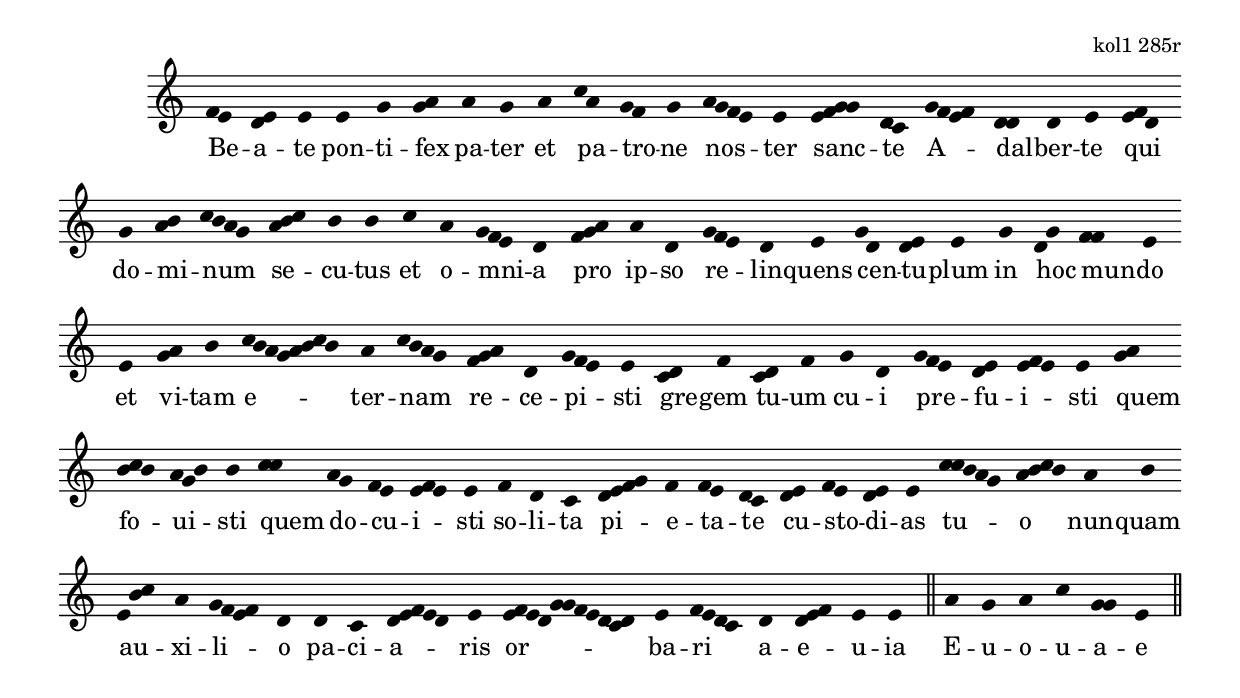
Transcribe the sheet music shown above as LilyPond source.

\version "2.19.32"

\include "../lib/synopsis.ily"

\score {
  \transpose c c' {
    \plainchant
    \melisma { f e } \melisma { d e } e \bar "" e g \melisma { g a } \bar "" a g \bar "" a \bar "" \melisma { c' a } \melisma { g f } g \bar "" \melisma { a g f e } e \bar "" \melisma { e f g g } \melisma { d c } \bar "" \melisma { g f e f } \melisma { d d } d e \bar "" \melisma { e f d } \bar "" g \melisma { a b } \melisma { c' b a g } \bar "" \melisma { a b c' } b b \bar "" c' \bar "" a \melisma { g f e } d \bar "" \melisma { f g a } \bar "" a d \bar "" \melisma { g f e } d e \bar "" \melisma { g d } \melisma { d e } e \bar "" g \bar "" \melisma { d g } \bar "" \melisma { f f } e \bar "" e \bar "" \melisma { g a } b \bar "" \melisma { c' b a g a b c' b } a \melisma { c' b a g } \bar "" \melisma { f g a } d \melisma { g f e } e \bar "" \melisma { c d } f \bar "" \melisma { c d } f \bar "" g d \bar "" \melisma { g f e } \melisma { d e } \melisma { e f e } e \bar "" \melisma { g a } \bar "" \melisma { b c' b } \melisma { a g b } b \bar "" \melisma { c' c' } \bar "" \melisma { a g } \melisma { f e } \melisma { e f e } e \bar "" f d c \bar "" \melisma { d e f g } f \melisma { f e } \melisma { d c } \bar "" \melisma { d e } \melisma { f e } \melisma { d e } e \bar "" \melisma { c' c' b a g } \melisma { a b c' b } \bar "" a b \bar "" \melisma { e b c' } \bar "" a \melisma { g f e f } d \bar "" d c \melisma { d e f e d } e \bar "" \melisma { e f e d g g f e d c d } e \melisma { f e d c } \bar "" d \melisma { d e f } e e \bar "||" a g a c' \melisma { g g } e \bar "||"
  }
  \addlyrics {
     Be -- a -- te pon -- ti -- fex pa -- ter et pa -- tro -- ne nos -- ter sanc -- te A -- dal -- ber -- te qui do -- mi -- num se -- cu -- tus et o -- mni -- a pro ip -- so re -- lin -- quens cen -- tu -- plum in hoc mun -- do et vi -- tam e -- ter -- nam re -- ce -- pi -- sti gre -- gem tu -- um cu -- i pre -- fu -- i -- sti quem fo -- ui -- sti quem do -- cu -- i -- sti so -- li -- ta pi -- e -- ta -- te cu -- sto -- di -- as tu -- o nun -- quam au --  xi -- li -- o pa -- ci -- a -- ris or -- ba -- ri a -- e -- u -- ia  E -- u -- o -- u -- a -- e
  }
  \header {
    quid = "antiphona"
    fontes = "kol1 285r"
  }
}